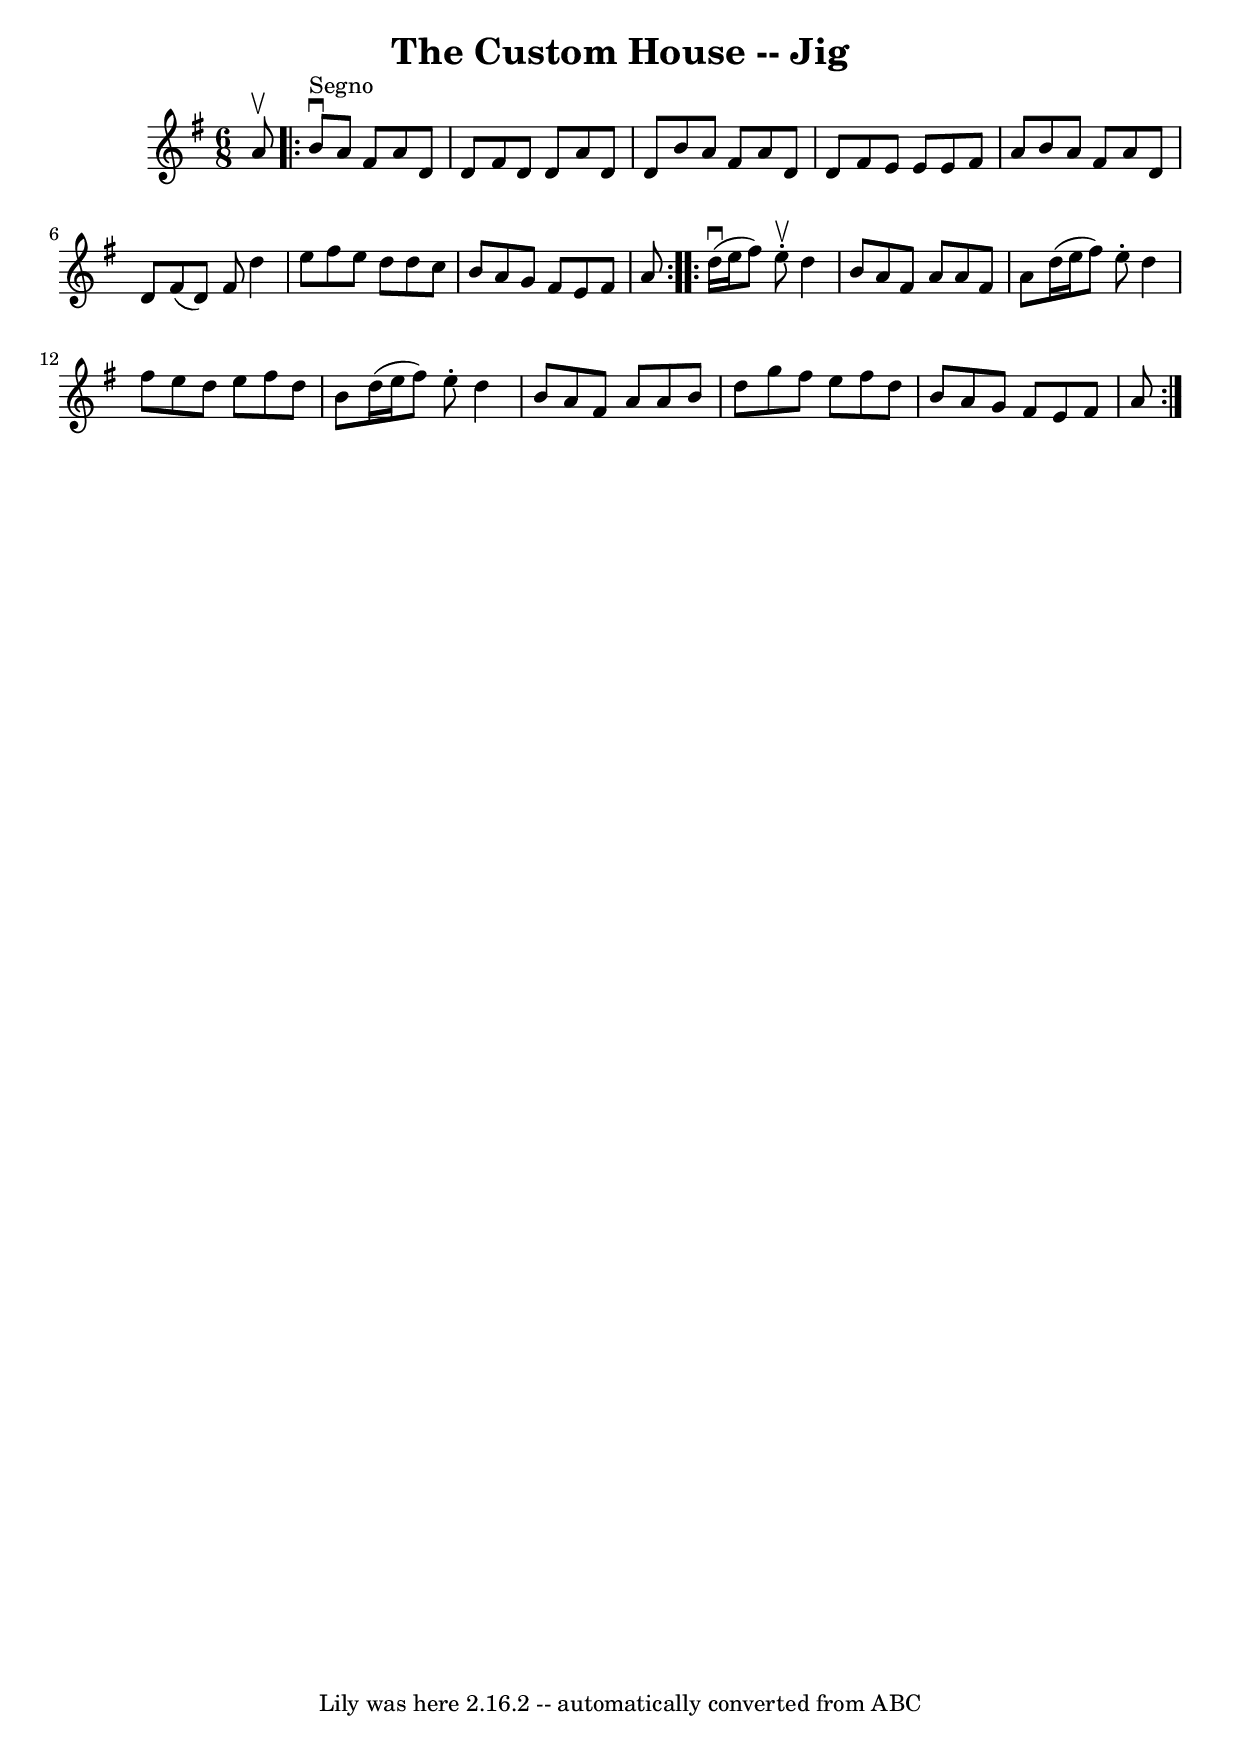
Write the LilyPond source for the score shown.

\version "2.7.40"
\include "Mammoth.ily"
\header {
	%% book = "Ryan's Mammoth Collection"
	crossRefNumber = "1"
	footnotes = ""
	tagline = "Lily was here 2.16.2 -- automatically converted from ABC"
	title = "The Custom House -- Jig"
}
voicedefault =  {
\set Score.defaultBarType = "empty"

\time 6/8 %  one sharp in the book
 \key d \mixolydian a'8^\upbow   \repeat volta 2 { b'8^"Segno"^\downbow   
a'8 fis'8 a'8 d'8 d'8  |
 fis'8 d'8 d'8 a'8 d'8 
 d'8  |
 b'8 a'8 fis'8 a'8 d'8 d'8  |
 fis'8   
 e'8 e'8 e'8 fis'8 a'8  |
 b'8 a'8 fis'8 a'8    
d'8 d'8  |
 fis'8 (d'8) fis'8 d''4 e''8  |
   
fis''8 e''8 d''8 d''8 c''8 b'8  |
 a'8 g'8 fis'8   
 e'8 fis'8 a'8    }     \repeat volta 2 { d''16^\downbow(e''16    
fis''8) e''8^\upbow-. d''4 b'8  |
 a'8 fis'8 a'8    
a'8 fis'8 a'8  |
 d''16 (e''16 fis''8) e''8 -. d''4  
 fis''8  |
 e''8 d''8 e''8 fis''8 d''8 b'8  |
    
 d''16 (e''16 fis''8) e''8 -. d''4 b'8  |
 a'8 fis'8 
 a'8 a'8 b'8 d''8  |
 g''8 fis''8 e''8 fis''8    
d''8 b'8  |
 a'8 g'8 fis'8 e'8 fis'8 a'8      }   
}

\score{
    <<

	\context Staff="default"
	{
	    \voicedefault 
	}

    >>
	\layout {
	}
	\midi {}
}
